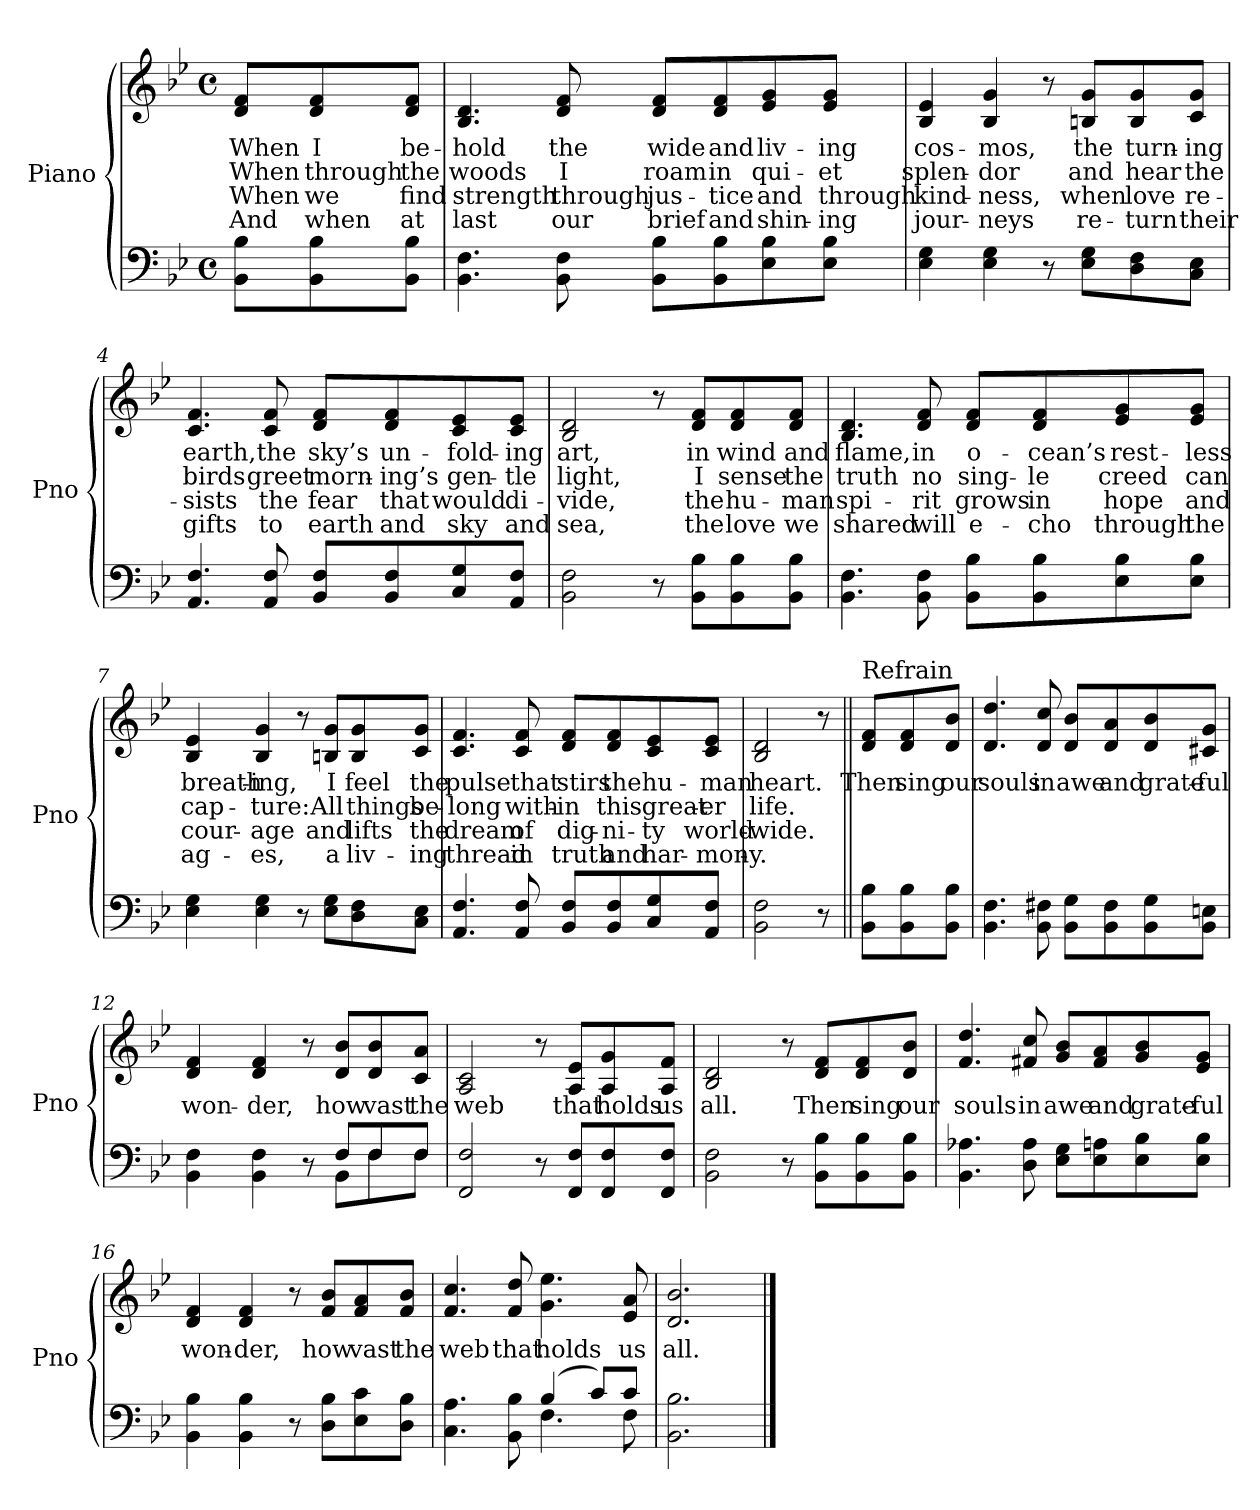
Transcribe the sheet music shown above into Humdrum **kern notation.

**kern	**kern	**text	**text	**text	**text
*part2	*part1	*part1	*part1	*part1	*part1
*staff2	*staff1	*staff1	*staff1	*staff1	*staff1
*I"Piano	*I"Piano	*	*	*	*
*I'Pno	*I'Pno	*	*	*	*
*clefF4	*clefG2	*	*	*	*
*k[b-e-]	*k[b-e-]	*	*	*	*
*B-:	*B-:	*	*	*	*
*M4/4	*M4/4	*	*	*	*
*met(c)	*met(c)	*	*	*	*
*MM65	*MM65	*	*	*	*
=1	=1	=1	=1	=1	=1
!	!	!LO:LY:b	!LO:LY:b	!LO:LY:b	!LO:LY:b
8BB-\ 8B-\L	8d/ 8f/L	When	When	When	And
!	!	!LO:LY:b	!LO:LY:b	!LO:LY:b	!LO:LY:b
8BB-\ 8B-\	8d/ 8f/	I	through	we	when
!	!	!LO:LY:b	!LO:LY:b	!LO:LY:b	!LO:LY:b
8BB-\ 8B-\J	8d/ 8f/J	be-	the	find	at
=2	=2	=2	=2	=2	=2
!	!	!LO:LY:b	!LO:LY:b	!LO:LY:b	!LO:LY:b
4.BB-\ 4.F\	4.B-/ 4.d/	-hold	woods	strength	last
!	!	!LO:LY:b	!LO:LY:b	!LO:LY:b	!LO:LY:b
8BB-\ 8F\	8d/ 8f/	the	I	through	our
!	!	!LO:LY:b	!LO:LY:b	!LO:LY:b	!LO:LY:b
8BB-\ 8B-\L	8d/ 8f/L	wide	roam	jus-	brief
!	!	!LO:LY:b	!LO:LY:b	!LO:LY:b	!LO:LY:b
8BB-\ 8B-\	8d/ 8f/	and	in	-tice	and
!	!	!LO:LY:b	!LO:LY:b	!LO:LY:b	!LO:LY:b
8E-\ 8B-\	8e-/ 8g/	liv-	qui-	and	shin-
!	!	!LO:LY:b	!LO:LY:b	!LO:LY:b	!LO:LY:b
8E-\ 8B-\J	8e-/ 8g/J	-ing	-et	through	-ing
!!LO:LB:g=z
=3	=3	=3	=3	=3	=3
!	!	!LO:LY:b	!LO:LY:b	!LO:LY:b	!LO:LY:b
4E-\ 4G\	4B-/ 4e-/	cos-	splen-	kind-	jour-
!	!	!LO:LY:b	!LO:LY:b	!LO:LY:b	!LO:LY:b
4E-\ 4G\	4B-/ 4g/	-mos,	-dor	-ness,	-neys
8r	8r	.	.	.	.
!	!	!LO:LY:b	!LO:LY:b	!LO:LY:b	!LO:LY:b
8E-\ 8G\L	8Bn/ 8g/L	the	and	when	re-
!	!	!LO:LY:b	!LO:LY:b	!LO:LY:b	!LO:LY:b
8D\ 8F\	8B/ 8g/	turn-	hear	love	-turn
!	!	!LO:LY:b	!LO:LY:b	!LO:LY:b	!LO:LY:b
8C\ 8E-\J	8c/ 8g/J	-ing	the	re-	their
=4	=4	=4	=4	=4	=4
!	!	!LO:LY:b	!LO:LY:b	!LO:LY:b	!LO:LY:b
4.AA/ 4.F/	4.c/ 4.f/	earth,	birds	-sists	gifts
!	!	!LO:LY:b	!LO:LY:b	!LO:LY:b	!LO:LY:b
8AA/ 8F/	8c/ 8f/	the	greet	the	to
!	!	!LO:LY:b	!LO:LY:b	!LO:LY:b	!LO:LY:b
8BB-/ 8F/L	8d/ 8f/L	sky’s	morn-	fear	earth
!	!	!LO:LY:b	!LO:LY:b	!LO:LY:b	!LO:LY:b
8BB-/ 8F/	8d/ 8f/	un-	-ing’s	that	and
!	!	!LO:LY:b	!LO:LY:b	!LO:LY:b	!LO:LY:b
8C/ 8G/	8c/ 8e-/	-fold-	gen-	would	sky
!	!	!LO:LY:b	!LO:LY:b	!LO:LY:b	!LO:LY:b
8AA/ 8F/J	8c/ 8e-/J	-ing	-tle	di-	and
!!LO:LB:g=z
=5	=5	=5	=5	=5	=5
!	!	!LO:LY:b	!LO:LY:b	!LO:LY:b	!LO:LY:b
2BB-\ 2F\	2B-/ 2d/	art,	light,	-vide,	sea,
8r	8r	.	.	.	.
!	!	!LO:LY:b	!LO:LY:b	!LO:LY:b	!LO:LY:b
8BB-\ 8B-\L	8d/ 8f/L	in	I	the	the
!	!	!LO:LY:b	!LO:LY:b	!LO:LY:b	!LO:LY:b
8BB-\ 8B-\	8d/ 8f/	wind	sense	hu-	love
!	!	!LO:LY:b	!LO:LY:b	!LO:LY:b	!LO:LY:b
8BB-\ 8B-\J	8d/ 8f/J	and	the	-man	we
=6	=6	=6	=6	=6	=6
!	!	!LO:LY:b	!LO:LY:b	!LO:LY:b	!LO:LY:b
4.BB-\ 4.F\	4.B-/ 4.d/	flame,	truth	spi-	shared
!	!	!LO:LY:b	!LO:LY:b	!LO:LY:b	!LO:LY:b
8BB-\ 8F\	8d/ 8f/	in	no	-rit	will
!	!	!LO:LY:b	!LO:LY:b	!LO:LY:b	!LO:LY:b
8BB-\ 8B-\L	8d/ 8f/L	o-	sing-	grows	e-
!	!	!LO:LY:b	!LO:LY:b	!LO:LY:b	!LO:LY:b
8BB-\ 8B-\	8d/ 8f/	-cean’s	-le	in	-cho
!	!	!LO:LY:b	!LO:LY:b	!LO:LY:b	!LO:LY:b
8E-\ 8B-\	8e-/ 8g/	rest-	creed	hope	through
!	!	!LO:LY:b	!LO:LY:b	!LO:LY:b	!LO:LY:b
8E-\ 8B-\J	8e-/ 8g/J	-less	can	and	the
!!LO:PB:g=z
=7	=7	=7	=7	=7	=7
!	!	!LO:LY:b	!LO:LY:b	!LO:LY:b	!LO:LY:b
4E-\ 4G\	4B-/ 4e-/	breath-	cap-	cour-	ag-
!	!	!LO:LY:b	!LO:LY:b	!LO:LY:b	!LO:LY:b
4E-\ 4G\	4B-/ 4g/	-ing,	-ture:	-age	-es,
8r	8r	.	.	.	.
!	!	!LO:LY:b	!LO:LY:b	!LO:LY:b	!LO:LY:b
8E-\ 8G\L	8Bn/ 8g/L	I	All	and	a
!	!	!LO:LY:b	!LO:LY:b	!LO:LY:b	!LO:LY:b
8D\ 8F\	8B/ 8g/	feel	things	lifts	liv-
!	!	!LO:LY:b	!LO:LY:b	!LO:LY:b	!LO:LY:b
8C\ 8E-\J	8c/ 8g/J	the	be-	the	-ing
=8	=8	=8	=8	=8	=8
!	!	!LO:LY:b	!LO:LY:b	!LO:LY:b	!LO:LY:b
4.AA/ 4.F/	4.c/ 4.f/	pulse	-long	dream	thread
!	!	!LO:LY:b	!LO:LY:b	!LO:LY:b	!LO:LY:b
8AA/ 8F/	8c/ 8f/	that	with-	of	in
!	!	!LO:LY:b	!LO:LY:b	!LO:LY:b	!LO:LY:b
8BB-/ 8F/L	8d/ 8f/L	stirs	-in	dig-	truth
!	!	!LO:LY:b	!LO:LY:b	!LO:LY:b	!LO:LY:b
8BB-/ 8F/	8d/ 8f/	the	this	-ni-	and
!	!	!LO:LY:b	!LO:LY:b	!LO:LY:b	!LO:LY:b
8C/ 8G/	8c/ 8e-/	hu-	great-	-ty	har-
!	!	!LO:LY:b	!LO:LY:b	!LO:LY:b	!LO:LY:b
8AA/ 8F/J	8c/ 8e-/J	-man	-er	world-	-mon-
=9	=9	=9	=9	=9	=9
!	!	!LO:LY:b	!LO:LY:b	!LO:LY:b	!LO:LY:b
2BB-\ 2F\	2B-/ 2d/	heart.	life.	-wide.	-y.
8r	8r	.	.	.	.
!!LO:LB:g=z
=10||	=10||	=10||	=10||	=10||	=10||
!	!LO:TX:a:t=Refrain	!	!	!	!
!	!	!LO:LY:b	!	!	!
8BB-\ 8B-\L	8d/ 8f/L	Then	.	.	.
!	!	!LO:LY:b	!	!	!
8BB-\ 8B-\	8d/ 8f/	sing	.	.	.
!	!	!LO:LY:b	!	!	!
8BB-\ 8B-\J	8d/ 8b-/J	our	.	.	.
=11	=11	=11	=11	=11	=11
!	!	!LO:LY:b	!	!	!
4.BB-\ 4.F\	4.d/ 4.dd/	souls	.	.	.
!	!	!LO:LY:b	!	!	!
8BB-\ 8F#X\	8d/ 8cc/	in	.	.	.
!	!	!LO:LY:b	!	!	!
8BB-\ 8G\L	8d/ 8b-/L	awe	.	.	.
!	!	!LO:LY:b	!	!	!
8BB-\ 8F#\	8d/ 8a/	and	.	.	.
!	!	!LO:LY:b	!	!	!
8BB-\ 8G\	8d/ 8b-/	grate-	.	.	.
!	!	!LO:LY:b	!	!	!
8BB-\ 8En\J	8c#X/ 8g/J	-ful	.	.	.
=12	=12	=12	=12	=12	=12
*^	*	*	*	*	*
!	!	!	!LO:LY:b	!	!	!
4BB-\ 4F\	8ryy	4d/ 4f/	won-	.	.	.
!	!	!	!LO:LY:b	!	!	!
*v	*v	*	*	*	*	*
4BB-\ 4F\	4d/ 4f/	-der,	.	.	.
8r	8r	.	.	.	.
*^	*	*	*	*	*
!	!	!	!LO:LY:b	!	!	!
8F/L	8BB-\L	8d/ 8b-/L	how	.	.	.
!	!	!	!LO:LY:b	!	!	!
8F/	8F\	8d/ 8b-/	vast	.	.	.
!	!	!	!LO:LY:b	!	!	!
8F/J	8F\J	8c/ 8a/J	the	.	.	.
!!LO:LB:g=z
=13	=13	=13	=13	=13	=13	=13
!	!	!	!LO:LY:b	!	!	!
*v	*v	*	*	*	*	*
2FF/ 2F/	2A/ 2c/	web	.	.	.
8r	8r	.	.	.	.
!	!	!LO:LY:b	!	!	!
8FF/ 8F/L	8A/ 8e-/L	that	.	.	.
!	!	!LO:LY:b	!	!	!
8FF/ 8F/	8A/ 8g/	holds	.	.	.
!	!	!LO:LY:b	!	!	!
8FF/ 8F/J	8A/ 8f/J	us	.	.	.
=14	=14	=14	=14	=14	=14
!	!	!LO:LY:b	!	!	!
2BB-\ 2F\	2B-/ 2d/	all.	.	.	.
8r	8r	.	.	.	.
!	!	!LO:LY:b	!	!	!
8BB-\ 8B-\L	8d/ 8f/L	Then	.	.	.
!	!	!LO:LY:b	!	!	!
8BB-\ 8B-\	8d/ 8f/	sing	.	.	.
!	!	!LO:LY:b	!	!	!
8BB-\ 8B-\J	8d/ 8b-/J	our	.	.	.
=15	=15	=15	=15	=15	=15
!	!	!LO:LY:b	!	!	!
4.BB-\ 4.A-X\	4.f/ 4.dd/	souls	.	.	.
!	!	!LO:LY:b	!	!	!
8D\ 8A-\	8f#X/ 8cc/	in	.	.	.
!	!	!LO:LY:b	!	!	!
8E-\ 8G\L	8g/ 8b-/L	awe	.	.	.
!	!	!LO:LY:b	!	!	!
8E-\ 8An\	8f#/ 8a/	and	.	.	.
!	!	!LO:LY:b	!	!	!
8E-\ 8B-\	8g/ 8b-/	grate-	.	.	.
!	!	!LO:LY:b	!	!	!
8E-\ 8B-\J	8e-/ 8g/J	-ful	.	.	.
!!LO:LB:g=z
=16	=16	=16	=16	=16	=16
!	!	!LO:LY:b	!	!	!
4BB-\ 4B-\	4d/ 4f/	won-	.	.	.
!	!	!LO:LY:b	!	!	!
4BB-\ 4B-\	4d/ 4f/	-der,	.	.	.
8r	8r	.	.	.	.
!	!	!LO:LY:b	!	!	!
8D\ 8B-\L	8f/ 8b-/L	how	.	.	.
!	!	!LO:LY:b	!	!	!
8E-\ 8c\	8f/ 8a/	vast	.	.	.
!	!	!LO:LY:b	!	!	!
8D\ 8B-\J	8f/ 8b-/J	the	.	.	.
=17	=17	=17	=17	=17	=17
*^	*	*	*	*	*
!	!	!	!LO:LY:b	!	!	!
4.C\ 4.A\	2ryy	4.f/ 4.cc/	web	.	.	.
!	!	!	!LO:LY:b	!	!	!
8BB-\ 8B-\	.	8f/ 8dd/	that	.	.	.
!	!	!	!LO:LY:b	!	!	!
(4B-/	4.F\	4.g\ 4.ee-\	holds	.	.	.
8c/L)	.	.	.	.	.	.
!	!	!	!LO:LY:b	!	!	!
8c/J	8F\	8e-/ 8a/	us	.	.	.
=18	=18	=18	=18	=18	=18	=18
!	!	!	!LO:LY:b	!	!	!
*v	*v	*	*	*	*	*
2.BB-\ 2.B-\	2.d/ 2.b-/	all.	.	.	.
==	==	==	==	==	==
*-	*-	*-	*-	*-	*-
